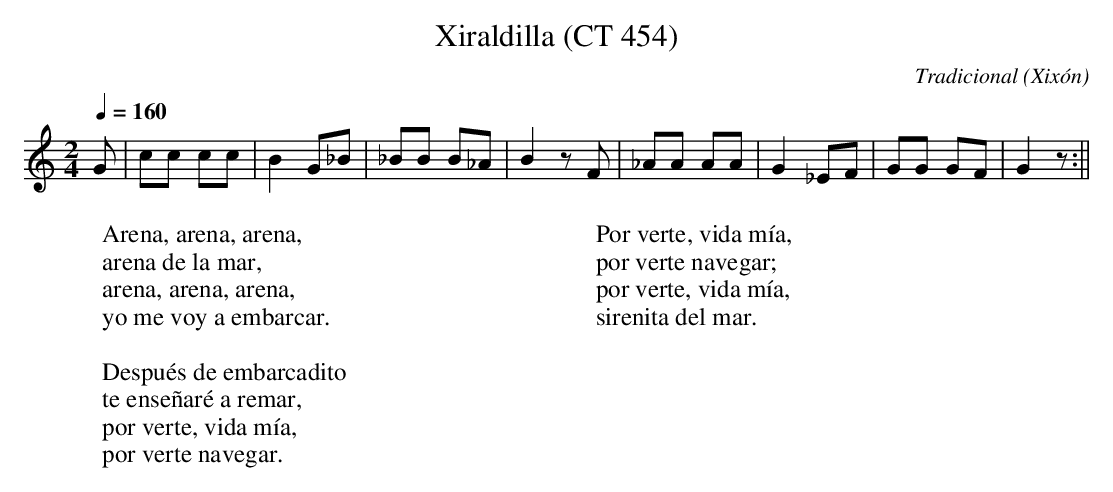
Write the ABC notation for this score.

X:1
T:Xiraldilla (CT 454)
C:Tradicional
O:Xixón
M:2/4
L:1/8
Q:1/4=160
K:C
G|cc cc|B2 G_B|_BB B_A|B2 zF|_AA AA|G2 _EF|GG GF|G2 z :||
W:Arena, arena, arena,
W:arena de la mar,
W:arena, arena, arena,
W:yo me voy a embarcar.
W:
W:Después de embarcadito
W:te enseñaré a remar,
W:por verte, vida mía,
W:por verte navegar.
W:
W:Por verte, vida mía,
W:por verte navegar;
W:por verte, vida mía,
W:sirenita del mar.
W:
